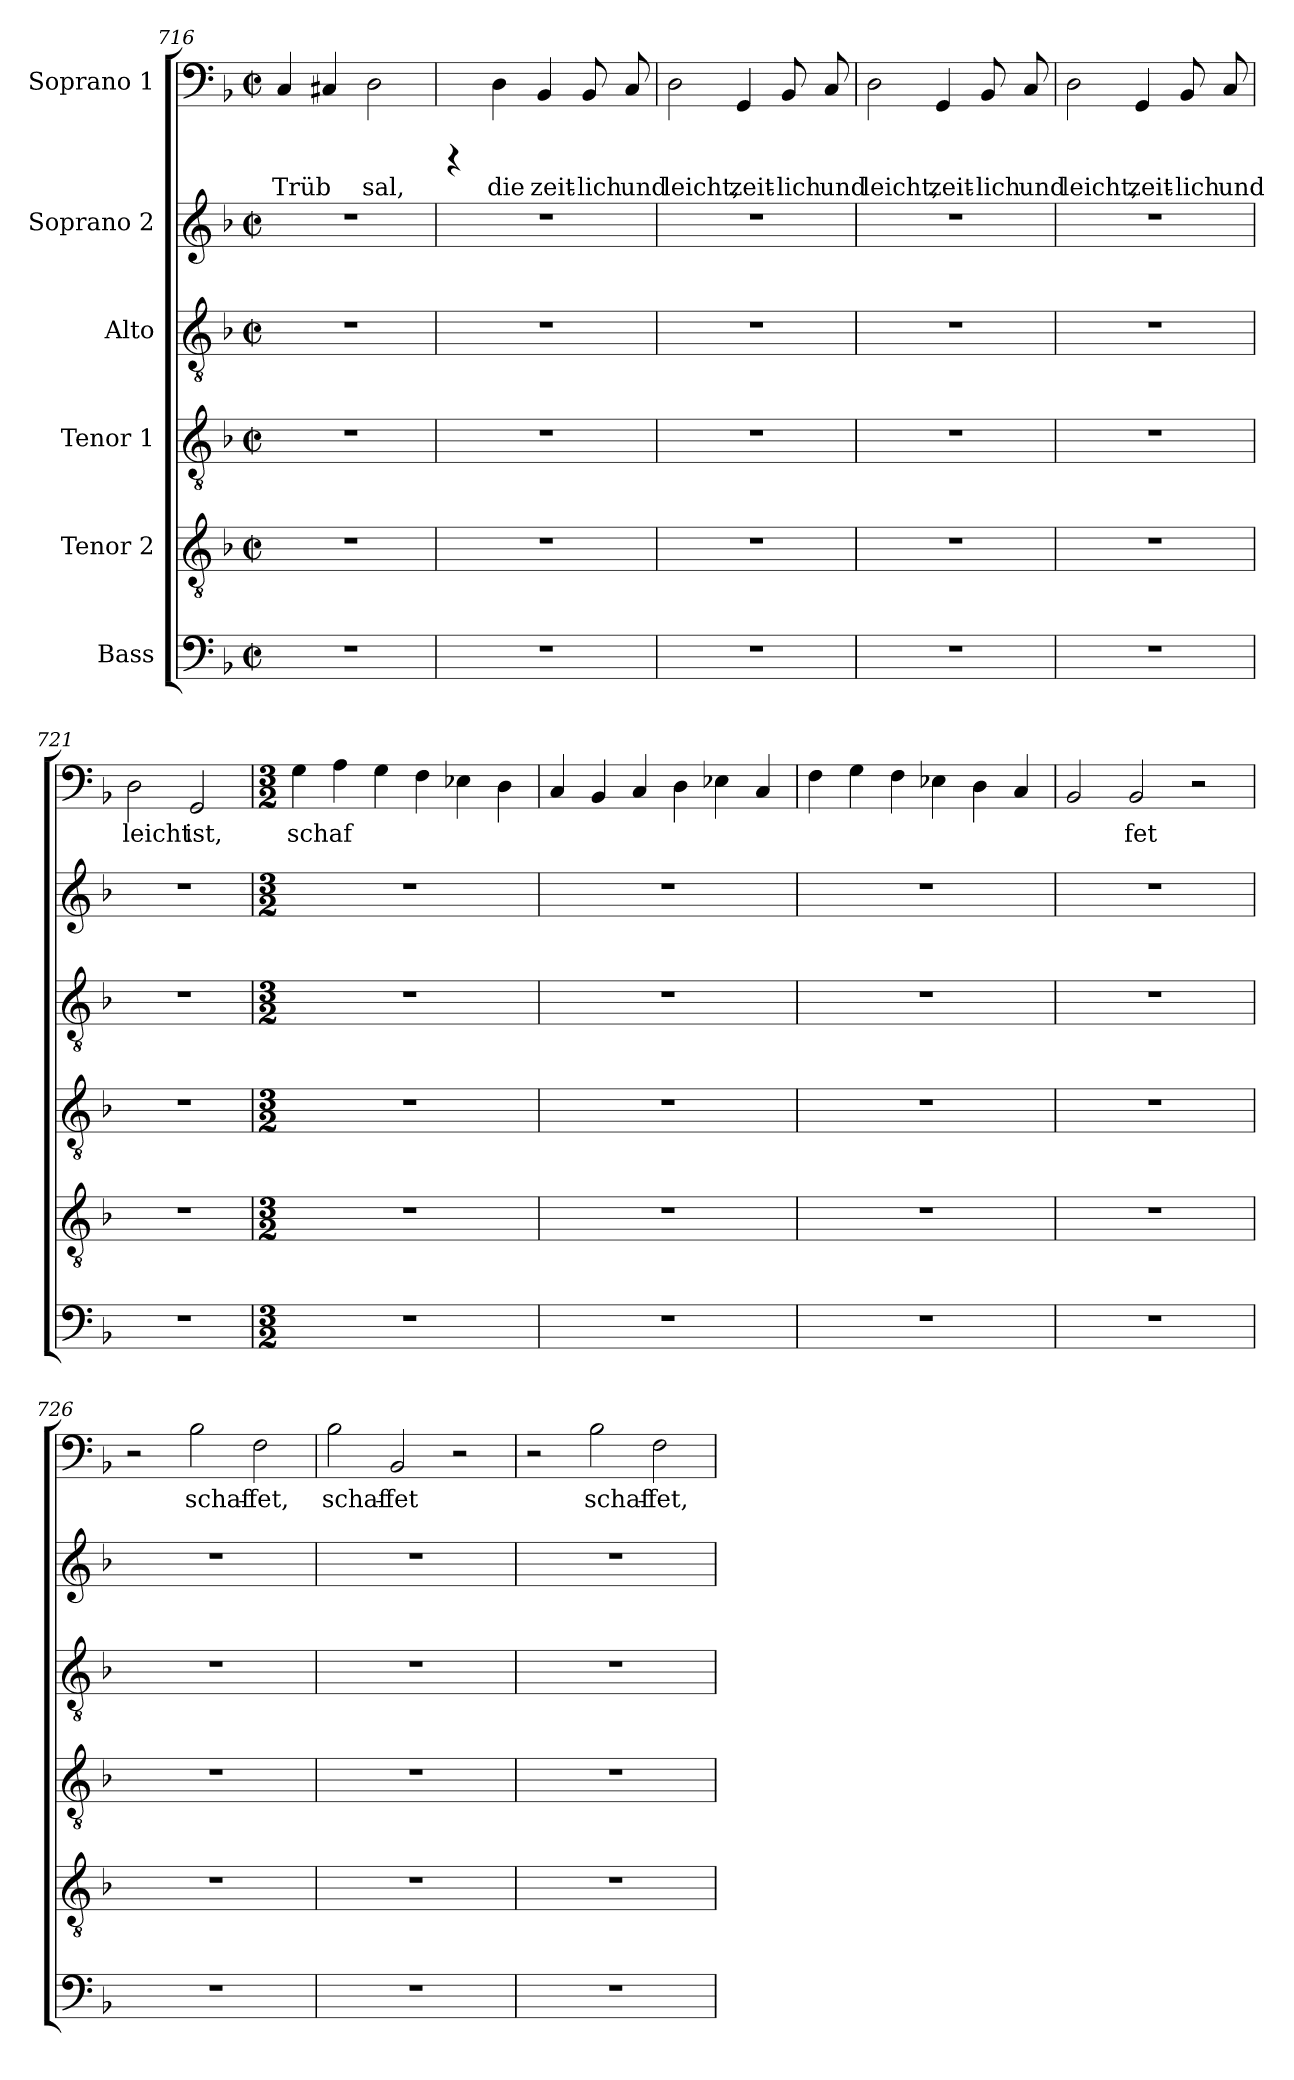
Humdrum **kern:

**kern	**kern	**kern	**kern	**kern	**kern	**text
*part6	*part5	*part4	*part3	*part2	*part1	*part1
*staff6	*staff5	*staff4	*staff3	*staff2	*staff1	*staff1
*I"Bass	*I"Tenor 2	*I"Tenor 1	*I"Alto	*I"Soprano 2	*I"Soprano 1	*
*clefF4	*clefGv2	*clefGv2	*clefGv2	*clefG2	*clefF4	*
*k[b-]	*k[b-]	*k[b-]	*k[b-]	*k[b-]	*k[b-]	*
*F:	*F:	*F:	*F:	*F:	*F:	*
*M2/2	*M2/2	*M2/2	*M2/2	*M2/2	*M2/2	*
*met(c|)	*met(c|)	*met(c|)	*met(c|)	*met(c|)	*met(c|)	*
=716	=716	=716	=716	=716	=716	=716
!	!	!	!	!	!	!LO:LY:b:cj
1r	1r	1r	1r	1r	4C/	Trüb-
!	!	!	!	!	!	!LO:LY:b:cj
.	.	.	.	.	4C#X/	--
!	!	!	!	!	!	!LO:LY:b:cj
.	.	.	.	.	2D\	-sal,
=717	=717	=717	=717	=717	=717	=717
1r	1r	1r	1r	1r	4rCCC	.
!	!	!	!	!	!	!LO:LY:b:cj
.	.	.	.	.	4D\	die
!	!	!	!	!	!	!LO:LY:b:cj
.	.	.	.	.	4BB-/	zeit-
!	!	!	!	!	!	!LO:LY:b:cj
.	.	.	.	.	8BB-/	-lich
!	!	!	!	!	!	!LO:LY:b:cj
.	.	.	.	.	8C/	und
=718	=718	=718	=718	=718	=718	=718
!	!	!	!	!	!	!LO:LY:b:cj
1r	1r	1r	1r	1r	2D\	leicht,
!	!	!	!	!	!	!LO:LY:b:cj
.	.	.	.	.	4GG/	zeit-
!	!	!	!	!	!	!LO:LY:b:cj
.	.	.	.	.	8BB-/	-lich
!	!	!	!	!	!	!LO:LY:b:cj
.	.	.	.	.	8C/	und
=719	=719	=719	=719	=719	=719	=719
!	!	!	!	!	!	!LO:LY:b:cj
1r	1r	1r	1r	1r	2D\	leicht,
!	!	!	!	!	!	!LO:LY:b:cj
.	.	.	.	.	4GG/	zeit-
!	!	!	!	!	!	!LO:LY:b:cj
.	.	.	.	.	8BB-/	-lich
!	!	!	!	!	!	!LO:LY:b:cj
.	.	.	.	.	8C/	und
!!LO:LB:g=z
=720	=720	=720	=720	=720	=720	=720
!	!	!	!	!	!	!LO:LY:b:cj
1r	1r	1r	1r	1r	2D\	leicht,
!	!	!	!	!	!	!LO:LY:b:cj
.	.	.	.	.	4GG/	zeit-
!	!	!	!	!	!	!LO:LY:b:cj
.	.	.	.	.	8BB-/	-lich
!	!	!	!	!	!	!LO:LY:b:cj
.	.	.	.	.	8C/	und
=721	=721	=721	=721	=721	=721	=721
!	!	!	!	!	!	!LO:LY:b:cj
1r	1r	1r	1r	1r	2D\	leicht
!	!	!	!	!	!	!LO:LY:b:cj
.	.	.	.	.	2GG/	ist,
=722	=722	=722	=722	=722	=722	=722
*M3/2	*M3/2	*M3/2	*M3/2	*M3/2	*M3/2	*
!	!	!	!	!	!	!LO:LY:b:cj
1.r	1.r	1.r	1.r	1.r	4G\	schaf-
!	!	!	!	!	!	!LO:LY:b:cj
.	.	.	.	.	4A\	--
!	!	!	!	!	!	!LO:LY:b:cj
.	.	.	.	.	4G\	--
!	!	!	!	!	!	!LO:LY:b:cj
.	.	.	.	.	4F\	--
!	!	!	!	!	!	!LO:LY:b:cj
.	.	.	.	.	4E-X\	--
!	!	!	!	!	!	!LO:LY:b:cj
.	.	.	.	.	4D\	--
=723	=723	=723	=723	=723	=723	=723
!	!	!	!	!	!	!LO:LY:b:cj
1.r	1.r	1.r	1.r	1.r	4C/	--
!	!	!	!	!	!	!LO:LY:b:cj
.	.	.	.	.	4BB-/	--
!	!	!	!	!	!	!LO:LY:b:cj
.	.	.	.	.	4C/	--
!	!	!	!	!	!	!LO:LY:b:cj
.	.	.	.	.	4D\	--
!	!	!	!	!	!	!LO:LY:b:cj
.	.	.	.	.	4E-X\	--
!	!	!	!	!	!	!LO:LY:b:cj
.	.	.	.	.	4C/	--
=724	=724	=724	=724	=724	=724	=724
!	!	!	!	!	!	!LO:LY:b:cj
1.r	1.r	1.r	1.r	1.r	4F\	--
!	!	!	!	!	!	!LO:LY:b:cj
.	.	.	.	.	4G\	--
!	!	!	!	!	!	!LO:LY:b:cj
.	.	.	.	.	4F\	--
!	!	!	!	!	!	!LO:LY:b:cj
.	.	.	.	.	4E-X\	--
!	!	!	!	!	!	!LO:LY:b:cj
.	.	.	.	.	4D\	--
!	!	!	!	!	!	!LO:LY:b:cj
.	.	.	.	.	4C/	--
!!LO:LB:g=z
=725	=725	=725	=725	=725	=725	=725
!	!	!	!	!	!	!LO:LY:b:cj
1.r	1.r	1.r	1.r	1.r	2BB-/	--
!	!	!	!	!	!	!LO:LY:b:cj
.	.	.	.	.	2BB-/	-fet
.	.	.	.	.	2r	.
=726	=726	=726	=726	=726	=726	=726
1.r	1.r	1.r	1.r	1.r	2r	.
!	!	!	!	!	!	!LO:LY:b:cj
.	.	.	.	.	2B-\	schaf-
!	!	!	!	!	!	!LO:LY:b:cj
.	.	.	.	.	2F\	-fet,
=727	=727	=727	=727	=727	=727	=727
!	!	!	!	!	!	!LO:LY:b:cj
1.r	1.r	1.r	1.r	1.r	2B-\	schaf-
!	!	!	!	!	!	!LO:LY:b:cj
.	.	.	.	.	2BB-/	-fet
.	.	.	.	.	2r	.
=728	=728	=728	=728	=728	=728	=728
1.r	1.r	1.r	1.r	1.r	2r	.
!	!	!	!	!	!	!LO:LY:b:cj
.	.	.	.	.	2B-\	schaf-
!	!	!	!	!	!	!LO:LY:b:cj
.	.	.	.	.	2F\	-fet,
=	=	=	=	=	=	=
*-	*-	*-	*-	*-	*-	*-
